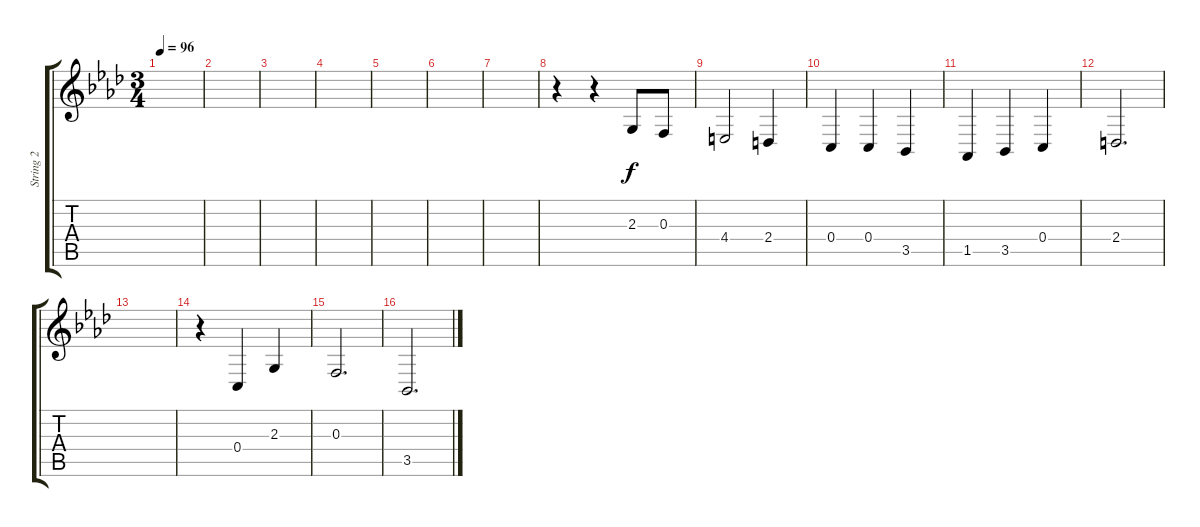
\track ("String 2" "String 2") {instrument stringensemble1}
\staff {score tabs}
\tuning (D4 A3 F3 C3 G2 C2) {hide}
\ts (3 4)
\tempo 96
\clef g2
\ks fminor
|
|
|
|
|
|
|
r.4 r.4 2.3.8 0.3.8 |
4.4.2 2.4.4 |
0.4.4 0.4.4 3.5.4 |
1.5.4 3.5.4 0.4.4 |
2.4.2{d} |
|
r.4 0.4.4 2.3.4 |
0.3.2{d} |
3.5.2{d}
